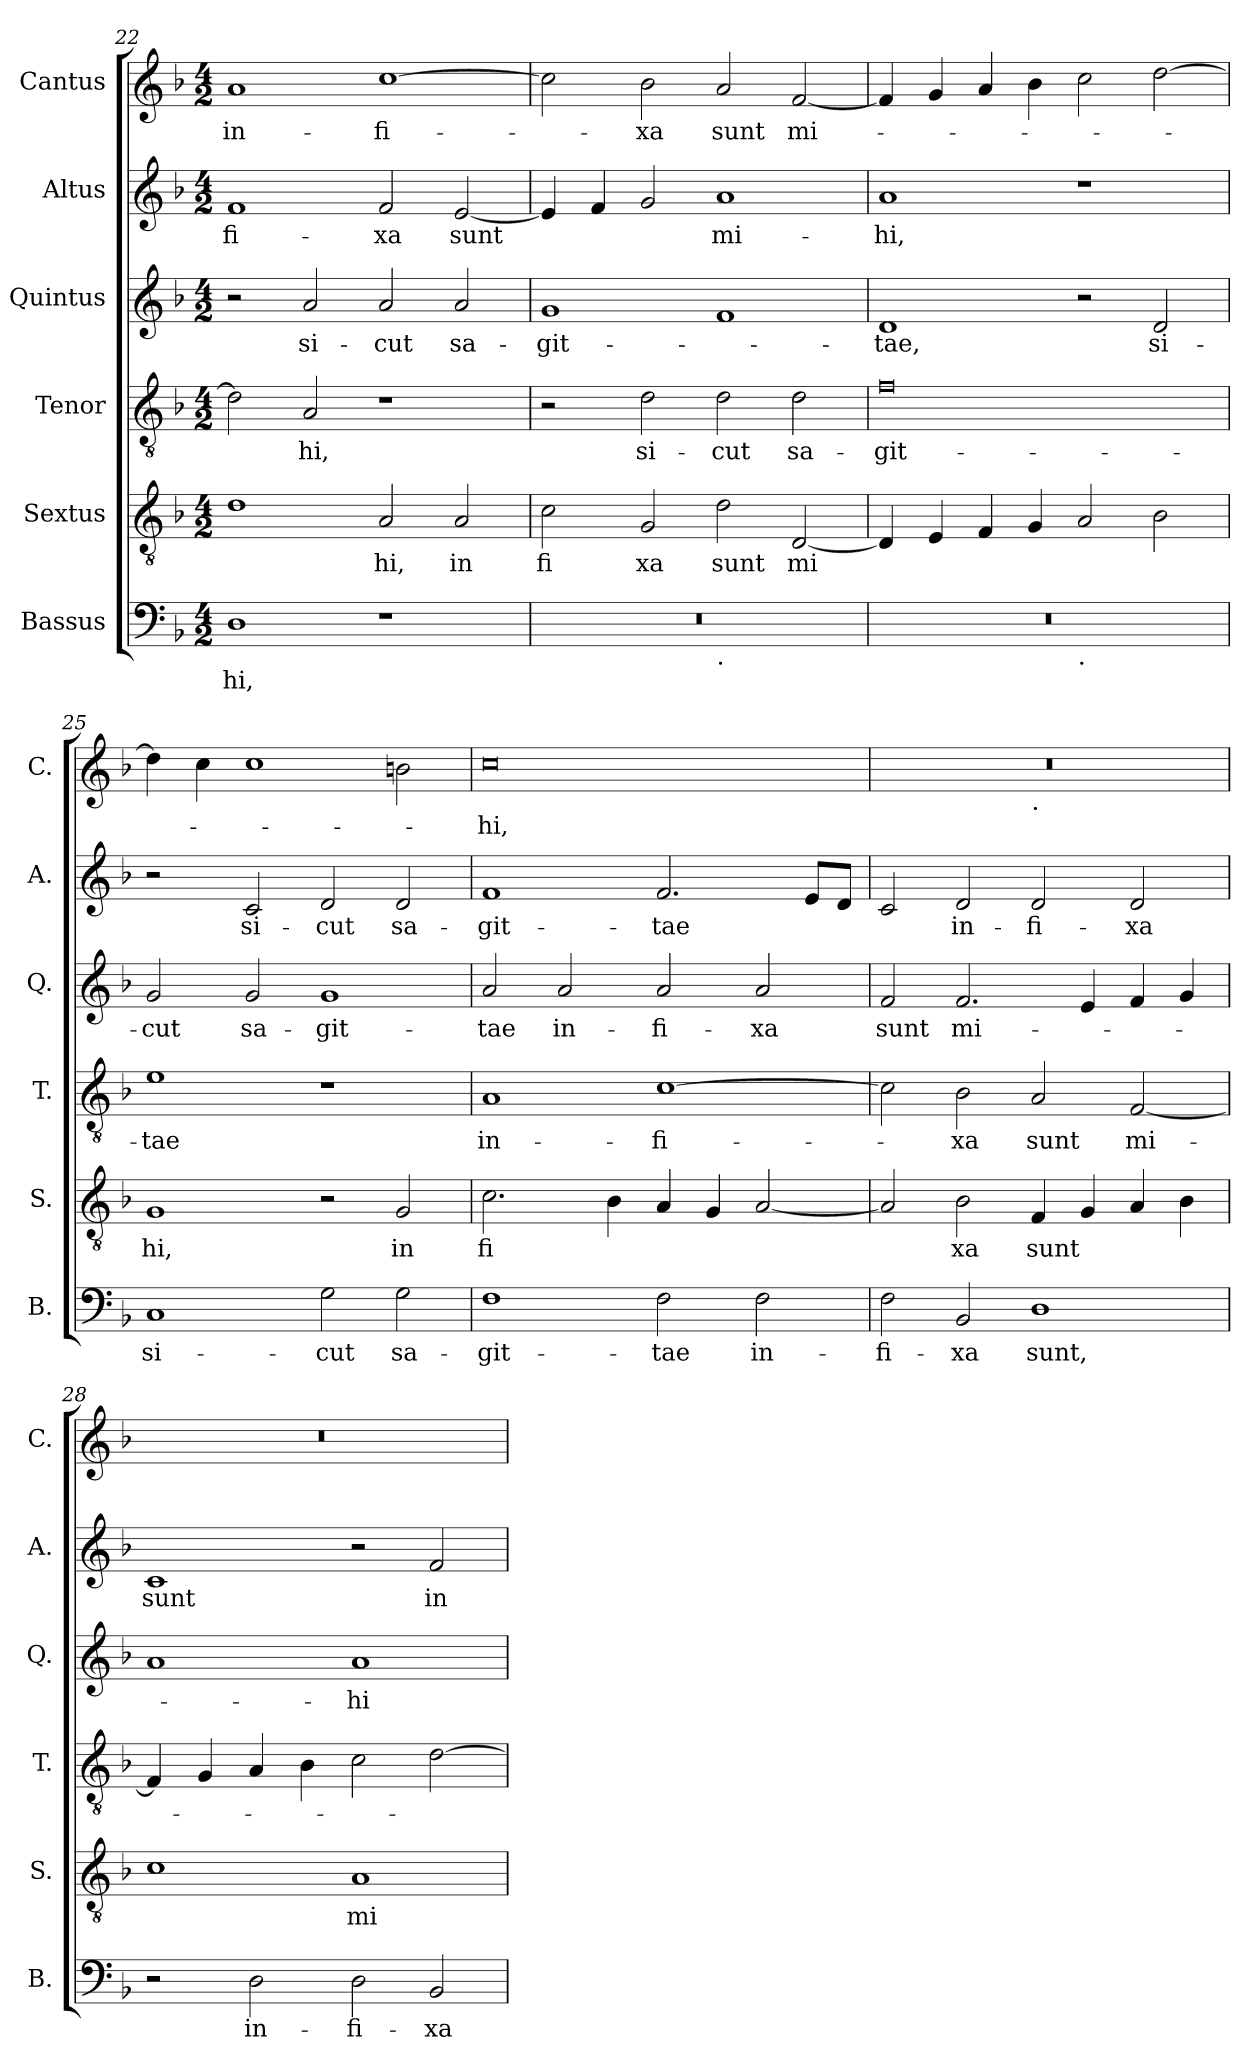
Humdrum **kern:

**kern	**text	**kern	**text	**kern	**text	**kern	**text	**kern	**text	**kern	**text
*part6	*part6	*part5	*part5	*part4	*part4	*part3	*part3	*part2	*part2	*part1	*part1
*staff6	*staff6	*staff5	*staff5	*staff4	*staff4	*staff3	*staff3	*staff2	*staff2	*staff1	*staff1
*I"Bassus	*	*I"Sextus	*	*I"Tenor	*	*I"Quintus	*	*I"Altus	*	*I"Cantus	*
*I'B.	*	*I'S.	*	*I'T.	*	*I'Q.	*	*I'A.	*	*I'C.	*
*clefF4	*	*clefGv2	*	*clefGv2	*	*clefG2	*	*clefG2	*	*clefG2	*
*k[b-]	*	*k[b-]	*	*k[b-]	*	*k[b-]	*	*k[b-]	*	*k[b-]	*
*M4/2	*	*M4/2	*	*M4/2	*	*M4/2	*	*M4/2	*	*M4/2	*
=22	=22	=22	=22	=22	=22	=22	=22	=22	=22	=22	=22
1D	-hi,	1d	.	2d\]	.	2r	.	1f	-fi-	1a	in-
.	.	.	.	2A/	-hi,	2a/	si-	.	.	.	.
1r	.	2A/	hi,	1r	.	2a/	-cut	2f/	-xa	[1cc	-fi-
.	.	2A/	in	.	.	2a/	sa-	[2e/	sunt	.	.
=23	=23	=23	=23	=23	=23	=23	=23	=23	=23	=23	=23
*^	*	*	*	*	*	*	*	*	*	*	*
0r	1ryy	.	2c\	fi	2r	.	1g	-git-	4e/]	.	2cc\]	.
.	.	.	.	.	.	.	.	.	4f/	.	.	.
.	.	.	2G/	xa	2d\	si-	.	.	2g/	.	2b-\	-xa
!	!LO:TX:b:t=.	!	!	!	!	!	!	!	!	!	!	!
.	1ryy	.	2d\	sunt	2d\	-cut	1f	.	1a	mi-	2a/	sunt
.	.	.	[2D/	mi	2d\	sa-	.	.	.	.	[2f/	mi-
!!LO:LB:g=z
=24	=24	=24	=24	=24	=24	=24	=24	=24	=24	=24	=24	=24
0r	1ryy	.	4D/]	.	0f	-git-	1d	-tae,	1a	-hi,	4f/]	.
.	.	.	4E/	.	.	.	.	.	.	.	4g/	.
.	.	.	4F/	.	.	.	.	.	.	.	4a/	.
.	.	.	4G/	.	.	.	.	.	.	.	4b-\	.
!	!LO:TX:b:t=.	!	!	!	!	!	!	!	!	!	!	!
.	1ryy	.	2A/	.	.	.	2r	.	1r	.	2cc\	.
.	.	.	2B-\	.	.	.	2d/	si-	.	.	[2dd\	.
*v	*v	*	*	*	*	*	*	*	*	*	*	*
=25	=25	=25	=25	=25	=25	=25	=25	=25	=25	=25	=25
1C	si-	1G	hi,	1e	-tae	2g/	-cut	2r	.	4dd\]	.
.	.	.	.	.	.	.	.	.	.	4cc\	.
.	.	.	.	.	.	2g/	sa-	2c/	si-	1cc	.
2G\	-cut	2r	.	1r	.	1g	-git-	2d/	-cut	.	.
2G\	sa-	2G/	in	.	.	.	.	2d/	sa-	2bn\	.
=26	=26	=26	=26	=26	=26	=26	=26	=26	=26	=26	=26
1F	-git-	2.c\	fi	1A	in-	2a/	-tae	1f	-git-	0cc	-hi,
.	.	.	.	.	.	2a/	in-	.	.	.	.
.	.	4B-\	.	.	.	.	.	.	.	.	.
2F\	-tae	4A/	.	[1c	-fi-	2a/	-fi-	2.f/	-tae	.	.
.	.	4G/	.	.	.	.	.	.	.	.	.
2F\	in-	[2A/	.	.	.	2a/	-xa	.	.	.	.
.	.	.	.	.	.	.	.	8e/L	.	.	.
.	.	.	.	.	.	.	.	8d/J	.	.	.
=27	=27	=27	=27	=27	=27	=27	=27	=27	=27	=27	=27
*	*	*	*	*	*	*	*	*	*	*^	*
2F\	-fi-	2A/]	.	2c\]	.	2f/	sunt	2c/	.	0r	1ryy	.
2BB-/	-xa	2B-\	xa	2B-\	-xa	2.f/	mi-	2d/	in-	.	.	.
!	!	!	!	!	!	!	!	!	!	!	!LO:TX:b:t=.	!
1D	sunt,	4F/	sunt	2A/	sunt	.	.	2d/	-fi-	.	1ryy	.
.	.	4G/	.	.	.	4e/	.	.	.	.	.	.
.	.	4A/	.	[2F/	mi-	4f/	.	2d/	-xa	.	.	.
.	.	4B-\	.	.	.	4g/	.	.	.	.	.	.
*	*	*	*	*	*	*	*	*	*	*v	*v	*
=28	=28	=28	=28	=28	=28	=28	=28	=28	=28	=28	=28
2r	.	1c	.	4F/]	.	1a	.	1c	sunt	0r	.
.	.	.	.	4G/	.	.	.	.	.	.	.
2D\	in-	.	.	4A/	.	.	.	.	.	.	.
.	.	.	.	4B-\	.	.	.	.	.	.	.
2D\	-fi-	1A	mi-	2c\	.	1a	-hi	2r	.	.	.
2BB-/	-xa	.	.	[2d\	.	.	.	2f/	in-	.	.
=	=	=	=	=	=	=	=	=	=	=	=
*-	*-	*-	*-	*-	*-	*-	*-	*-	*-	*-	*-
